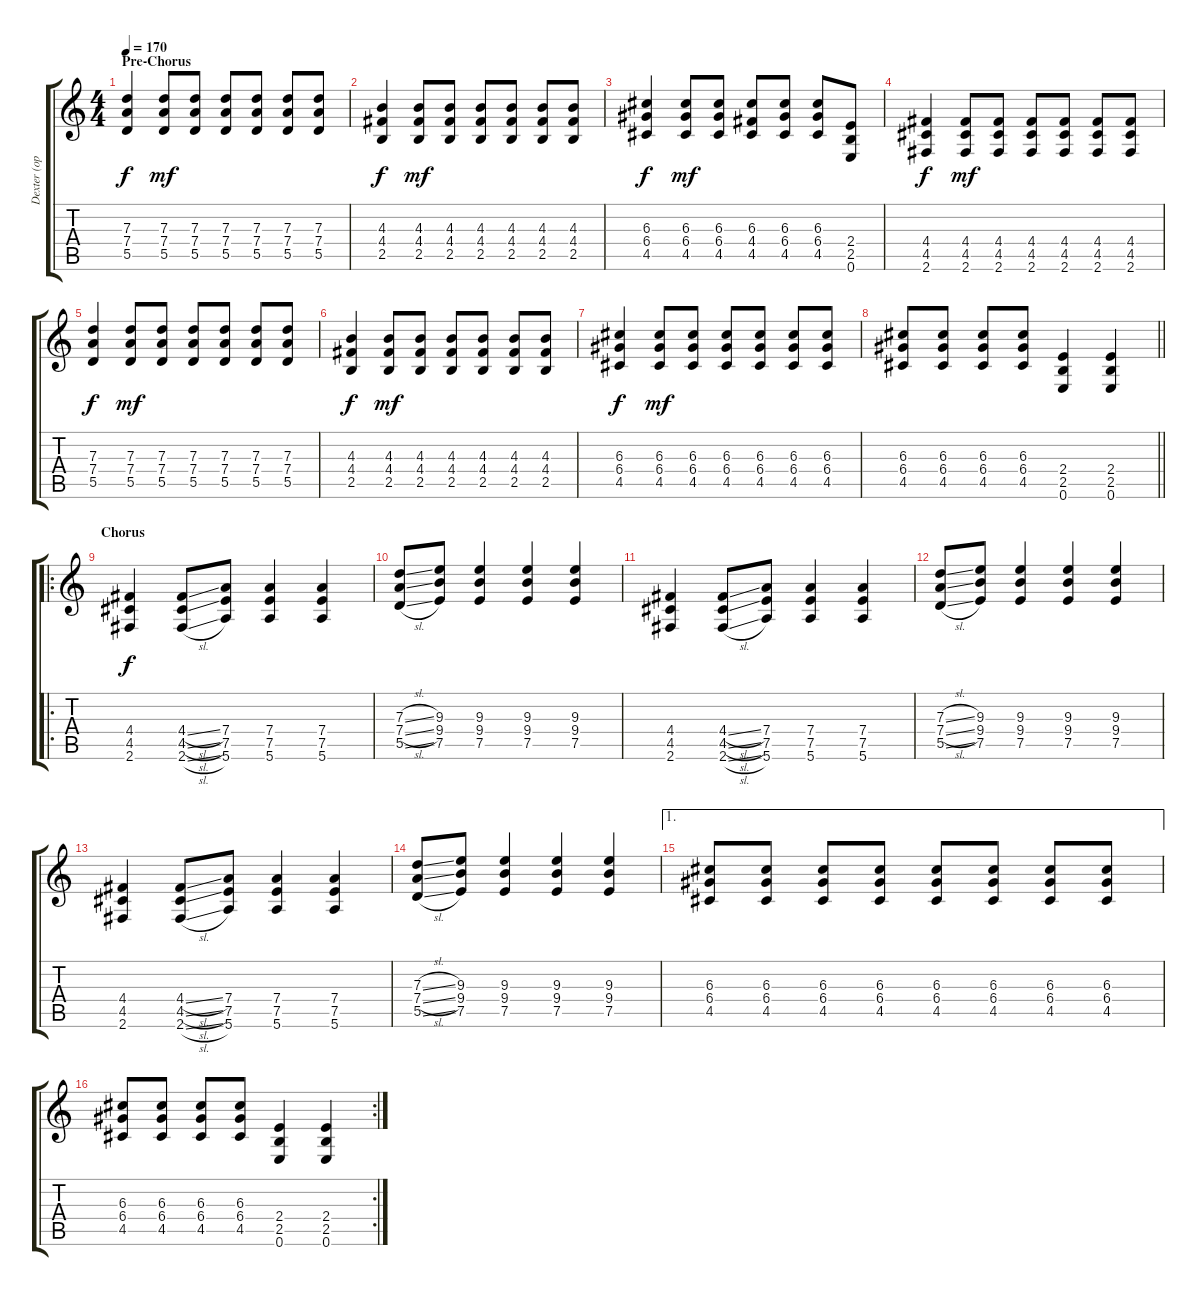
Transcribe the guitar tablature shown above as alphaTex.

\track ("Dexter (opcional)" "Dexter (op") {mute instrument distortionguitar}
\staff {score tabs}
\tuning (E4 B3 G3 D3 A2 E2) {hide}
\ts (4 4)
\section ("" "Pre-Chorus")
\tempo 170
\clef g2
\ks c
(7.3 7.4 5.5).4{dy f} (7.3 7.4 5.5).8{dy mf} (7.3 7.4 5.5).8 (7.3 7.4 5.5).8 (7.3 7.4 5.5).8 (7.3 7.4 5.5).8 (7.3 7.4 5.5).8 |
(4.3 4.4 2.5).4{dy f} (4.3 4.4 2.5).8{dy mf} (4.3 4.4 2.5).8 (4.3 4.4 2.5).8 (4.3 4.4 2.5).8 (4.3 4.4 2.5).8 (4.3 4.4 2.5).8 |
(6.3 6.4 4.5).4{dy f} (6.3 6.4 4.5).8{dy mf} (6.3 6.4 4.5).8 (6.3 4.4 4.5).8 (6.3 6.4 4.5).8 (6.3 6.4 4.5).8 (2.4 2.5 0.6).8 |
(4.4 4.5 2.6).4{dy f} (4.4 4.5 2.6).8{dy mf} (4.4 4.5 2.6).8 (4.4 4.5 2.6).8 (4.4 4.5 2.6).8 (4.4 4.5 2.6).8 (4.4 4.5 2.6).8 |
(7.3 7.4 5.5).4{dy f} (7.3 7.4 5.5).8{dy mf} (7.3 7.4 5.5).8 (7.3 7.4 5.5).8 (7.3 7.4 5.5).8 (7.3 7.4 5.5).8 (7.3 7.4 5.5).8 |
(4.3 4.4 2.5).4{dy f} (4.3 4.4 2.5).8{dy mf} (4.3 4.4 2.5).8 (4.3 4.4 2.5).8 (4.3 4.4 2.5).8 (4.3 4.4 2.5).8 (4.3 4.4 2.5).8 |
(6.3 6.4 4.5).4{dy f} (6.3 6.4 4.5).8{dy mf} (6.3 6.4 4.5).8 (6.3 6.4 4.5).8 (6.3 6.4 4.5).8 (6.3 6.4 4.5).8 (6.3 6.4 4.5).8 |
\barLineRight lightlight
(6.3 6.4 4.5).8 (6.3 6.4 4.5).8 (6.3 6.4 4.5).8 (6.3 6.4 4.5).8 (2.4 2.5 0.6).4{volume 16} (2.4 2.5 0.6).4 |
\ro
\section ("" "Chorus")
(4.4 4.5 2.6).4{dy f} (4.4{sl} 4.5{sl} 2.6{sl}).8 (7.4 7.5 5.6).8 (7.4 7.5 5.6).4 (7.4 7.5 5.6).4 |
(7.3{sl} 7.4{sl} 5.5{sl}).8 (9.3 9.4 7.5).8 (9.3 9.4 7.5).4 (9.3 9.4 7.5).4 (9.3 9.4 7.5).4 |
(4.4 4.5 2.6).4 (4.4{sl} 4.5{sl} 2.6{sl}).8 (7.4 7.5 5.6).8 (7.4 7.5 5.6).4 (7.4 7.5 5.6).4 |
(7.3{sl} 7.4{sl} 5.5{sl}).8 (9.3 9.4 7.5).8 (9.3 9.4 7.5).4 (9.3 9.4 7.5).4 (9.3 9.4 7.5).4 |
(4.4 4.5 2.6).4 (4.4{sl} 4.5{sl} 2.6{sl}).8 (7.4 7.5 5.6).8 (7.4 7.5 5.6).4 (7.4 7.5 5.6).4 |
(7.3{sl} 7.4{sl} 5.5{sl}).8 (9.3 9.4 7.5).8 (9.3 9.4 7.5).4 (9.3 9.4 7.5).4 (9.3 9.4 7.5).4 |
\ae 1
(6.3 6.4 4.5).8 (6.3 6.4 4.5).8 (6.3 6.4 4.5).8 (6.3 6.4 4.5).8 (6.3 6.4 4.5).8 (6.3 6.4 4.5).8 (6.3 6.4 4.5).8 (6.3 6.4 4.5).8 |
\rc 2
(6.3 6.4 4.5).8 (6.3 6.4 4.5).8 (6.3 6.4 4.5).8 (6.3 6.4 4.5).8 (2.4 2.5 0.6).4 (2.4 2.5 0.6).4
